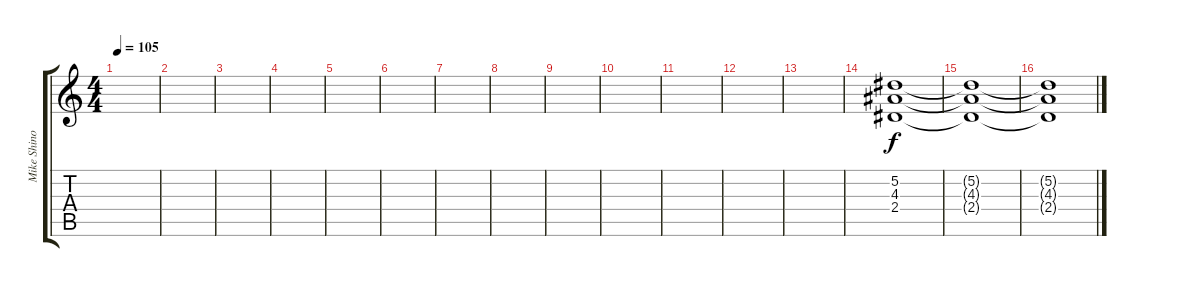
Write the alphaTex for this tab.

\track ("Mike Shinoda (2nd Guitar)" "Mike Shino") {instrument distortionguitar}
\staff {score tabs}
\tuning (Eb4 Bb3 Gb3 Db3 Ab2 Db2) {hide}
\ts (4 4)
\tempo 105
\clef g2
\ks c
|
|
|
|
|
|
|
|
|
|
|
|
|
(5.2 4.3 2.4).1 |
(5.2{t} 4.3{t} 2.4{t}).1 |
(5.2{t} 4.3{t} 2.4{t}).1
